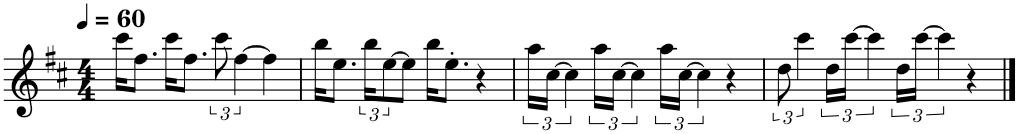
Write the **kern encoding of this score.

**kern
*part1
*staff1
*I"Piano, Idea #2 Melody
*I'Pno.
*clefG2
*k[f#c#]
*M4/4
*MM60
=1
16ccc#\KL
8.ff#\J
16ccc#\KL
8.ff#\J
12ccc#\
[6ff#\
4ff#\]
=2
16bb\KL
8.ee\J
24bb\KL
[12ee\
8ee\J]
16bb\KL
8.ee'\J
4r
=3
24aa\LL
[24cc#\JJ
6cc#\]
24aa\LL
[24cc#\JJ
6cc#\]
24aa\LL
[24cc#\JJ
6cc#\]
4r
=4
12dd\
6ccc#\
24dd\LL
[24ccc#\JJ
6ccc#\]
24dd\LL
[24ccc#\JJ
6ccc#\]
4r
==
*-
